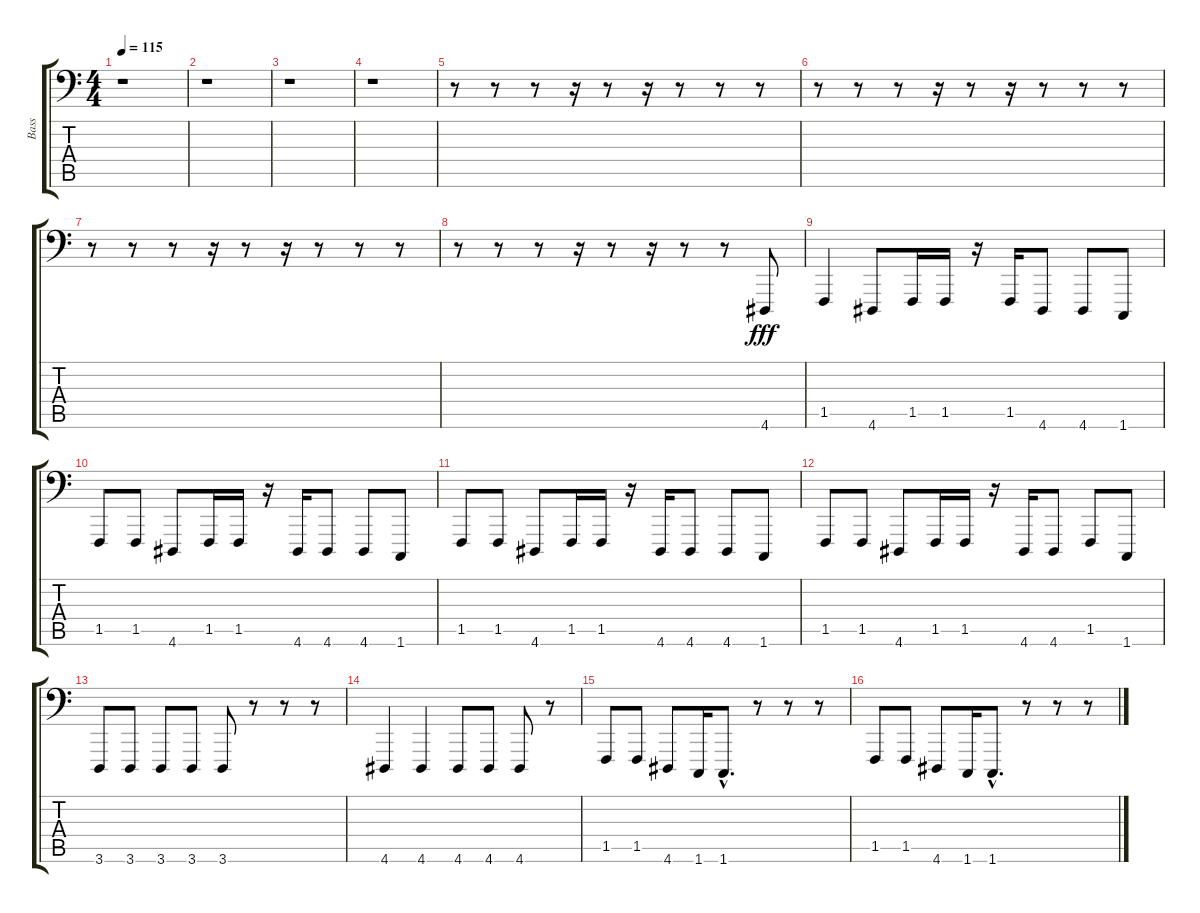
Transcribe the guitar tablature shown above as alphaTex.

\track ("Bass" "Bass") {instrument synthdrum}
\staff {score tabs}
\tuning (C3 G2 D2 A1 E1 B0) {hide}
\ts (4 4)
\tempo 115
\clef f4
\ks c
r.1{dy fff} |
r.1 |
r.1 |
r.1 |
r.8 r.8 r.8 r.16 r.8 r.16 r.8 r.8 r.8 |
r.8 r.8 r.8 r.16 r.8 r.16 r.8 r.8 r.8 |
r.8 r.8 r.8 r.16 r.8 r.16 r.8 r.8 r.8 |
r.8 r.8 r.8 r.16 r.8 r.16 r.8 r.8 4.6.8 |
1.5.4 4.6.8 1.5.16 1.5.16 r.16 1.5.16 4.6.8 4.6.8 1.6.8 |
1.5.8 1.5.8 4.6.8 1.5.16 1.5.16 r.16 4.6.16 4.6.8 4.6.8 1.6.8 |
1.5.8 1.5.8 4.6.8 1.5.16 1.5.16 r.16 4.6.16 4.6.8 4.6.8 1.6.8 |
1.5.8 1.5.8 4.6.8 1.5.16 1.5.16 r.16 4.6.16 4.6.8 1.5.8 1.6.8 |
3.6.8 3.6.8 3.6.8 3.6.8 3.6.8 r.8 r.8 r.8 |
4.6.4 4.6.4 4.6.8 4.6.8 4.6.8 r.8 |
1.5.8 1.5.8 4.6.8 1.6.16 1.6{hac}.8{d} r.8 r.8 r.8 |
1.5.8 1.5.8 4.6.8 1.6.16 1.6{hac}.8{d} r.8 r.8 r.8
